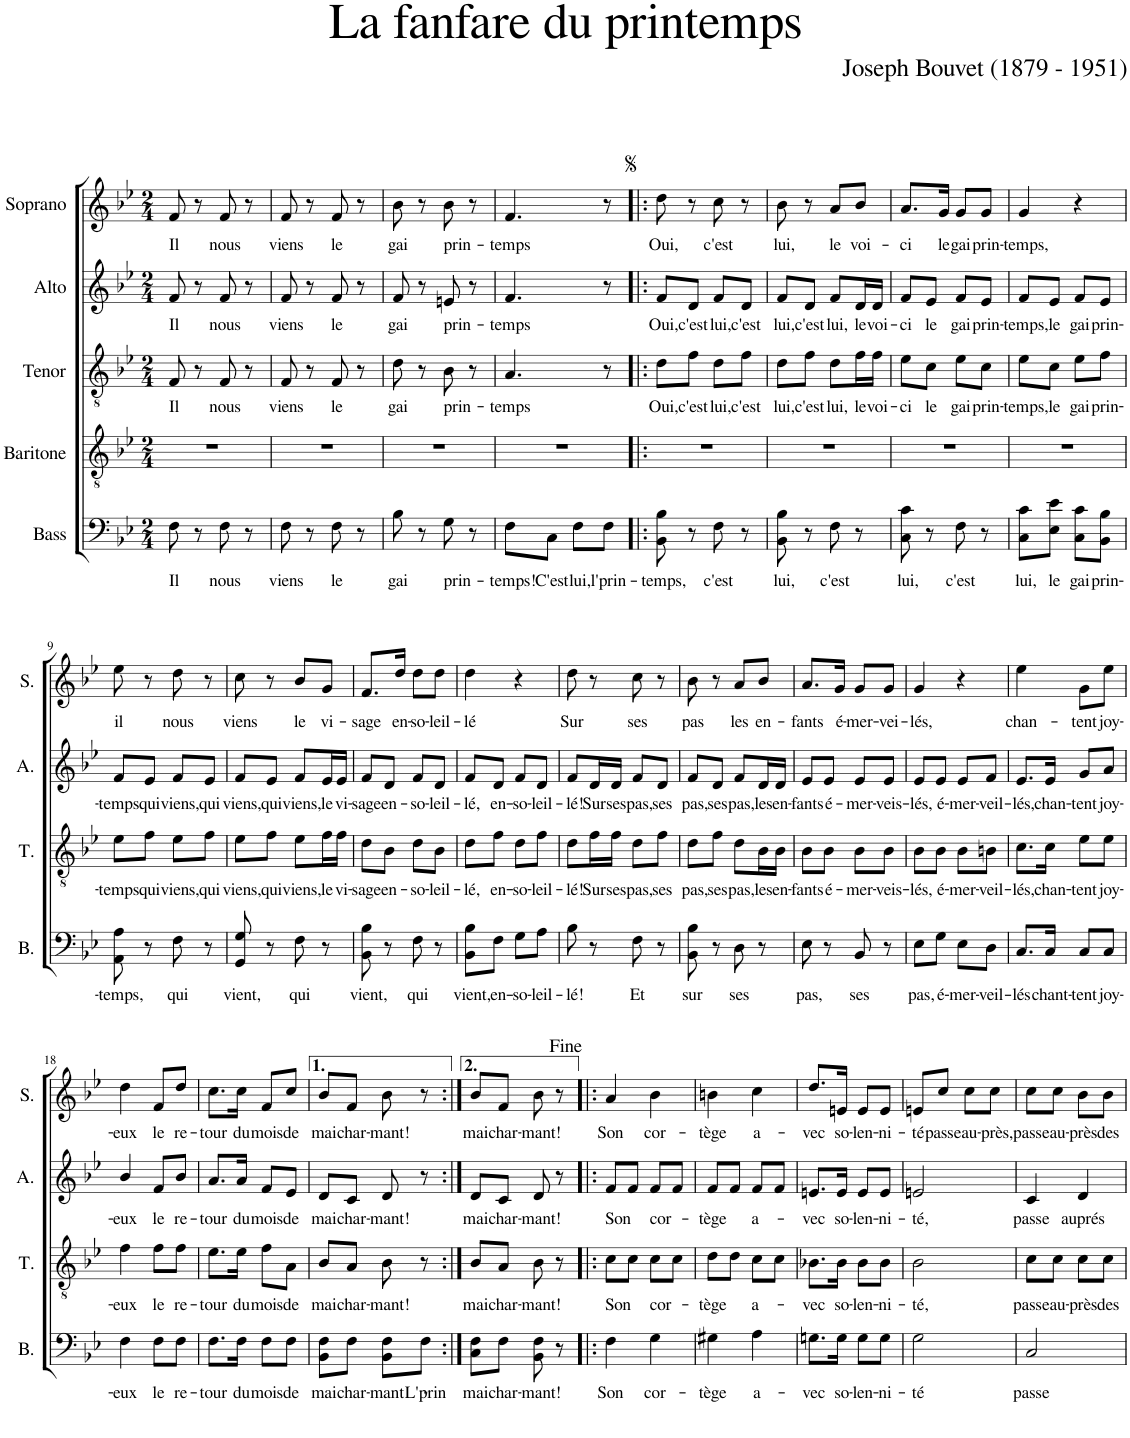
**kern	**text	**kern	**kern	**text	**kern	**text	**kern	**text
*part5	*part5	*part4	*part3	*part3	*part2	*part2	*part1	*part1
*staff5	*staff5	*staff4	*staff3	*staff3	*staff2	*staff2	*staff1	*staff1
*I"Bass	*	*I"Baritone	*I"Tenor	*	*I"Alto	*	*I"Soprano	*
*I'B.	*	*I'Bar.	*I'T.	*	*I'A.	*	*I'S.	*
*clefF4	*	*clefGv2	*clefGv2	*	*clefG2	*	*clefG2	*
*k[b-e-]	*	*k[b-e-]	*k[b-e-]	*	*k[b-e-]	*	*k[b-e-]	*
*M2/4	*	*M2/4	*M2/4	*	*M2/4	*	*M2/4	*
=1	=1	=1	=1	=1	=1	=1	=1	=1
!	!LO:LY:b	!	!	!LO:LY:b	!	!LO:LY:b	!	!LO:LY:b
8F\	Il	2r	8F/	Il	8f/	Il	8f/	Il
8r	.	.	8r	.	8r	.	8r	.
!	!LO:LY:b	!	!	!LO:LY:b	!	!LO:LY:b	!	!LO:LY:b
8F\	nous	.	8F/	nous	8f/	nous	8f/	nous
8r	.	.	8r	.	8r	.	8r	.
=2	=2	=2	=2	=2	=2	=2	=2	=2
!	!LO:LY:b	!	!	!LO:LY:b	!	!LO:LY:b	!	!LO:LY:b
8F\	viens	2r	8F/	viens	8f/	viens	8f/	viens
8r	.	.	8r	.	8r	.	8r	.
!	!LO:LY:b	!	!	!LO:LY:b	!	!LO:LY:b	!	!LO:LY:b
8F\	le	.	8F/	le	8f/	le	8f/	le
8r	.	.	8r	.	8r	.	8r	.
=3	=3	=3	=3	=3	=3	=3	=3	=3
!	!LO:LY:b	!	!	!LO:LY:b	!	!LO:LY:b	!	!LO:LY:b
8B-\	gai	2r	8d\	gai	8f/	gai	8b-\	gai
8r	.	.	8r	.	8r	.	8r	.
!	!LO:LY:b	!	!	!LO:LY:b	!	!LO:LY:b	!	!LO:LY:b
8G\	prin-	.	8B-\	prin-	8en/	prin-	8b-\	prin-
8r	.	.	8r	.	8r	.	8r	.
=4	=4	=4	=4	=4	=4	=4	=4	=4
!	!LO:LY:b	!	!	!LO:LY:b	!	!LO:LY:b	!	!LO:LY:b
8F\L	temps!	2r	4.A/	-temps	4.f/	-temps	4.f/	-temps
!	!LO:LY:b	!	!	!	!	!	!	!
8C\J	C'est	.	.	.	.	.	.	.
!	!LO:LY:b	!	!	!	!	!	!	!
8F\L	lui,	.	.	.	.	.	.	.
!	!LO:LY:b	!	!	!	!	!	!	!
8F\J	l'prin-	.	8r	.	8r	.	8r	.
=5!|:	=5!|:	=5!|:	=5!|:	=5!|:	=5!|:	=5!|:	=5!|:	=5!|:
!	!LO:LY:b	!	!	!LO:LY:b	!	!LO:LY:b	!	!LO:LY:b
8BB-\ 8B-\	-temps,	2r	8d\L	Oui,	8f/L	Oui,	8dd\	Oui,
!	!	!	!	!LO:LY:b	!	!LO:LY:b	!	!
8r	.	.	8f\J	c'est	8d/J	c'est	8r	.
!	!LO:LY:b	!	!	!LO:LY:b	!	!LO:LY:b	!	!LO:LY:b
8F\	c'est	.	8d\L	lui,	8f/L	lui,	8cc\	c'est
!	!	!	!	!LO:LY:b	!	!LO:LY:b	!	!
8r	.	.	8f\J	c'est	8d/J	c'est	8r	.
=6	=6	=6	=6	=6	=6	=6	=6	=6
!	!LO:LY:b	!	!	!LO:LY:b	!	!LO:LY:b	!	!LO:LY:b
8BB-\ 8B-\	lui,	2r	8d\L	lui,	8f/L	lui,	8b-\	lui,
!	!	!	!	!LO:LY:b	!	!LO:LY:b	!	!
8r	.	.	8f\J	c'est	8d/J	c'est	8r	.
!	!LO:LY:b	!	!	!LO:LY:b	!	!LO:LY:b	!	!LO:LY:b
8F\	c'est	.	8d\L	lui,	8f/L	lui,	8a/L	le
!	!	!	!	!LO:LY:b	!	!LO:LY:b	!	!LO:LY:b
8r	.	.	16f\L	le	16d/L	le	8b-/J	voi-
!	!	!	!	!LO:LY:b	!	!LO:LY:b	!	!
.	.	.	16f\JJ	voi-	16d/JJ	voi-	.	.
=7	=7	=7	=7	=7	=7	=7	=7	=7
!	!LO:LY:b	!	!	!LO:LY:b	!	!LO:LY:b	!	!LO:LY:b
8C\ 8c\	lui,	2r	8e-\L	-ci	8f/L	-ci	8.a/L	-ci
!	!	!	!	!LO:LY:b	!	!LO:LY:b	!	!
8r	.	.	8c\J	le	8e-/J	le	.	.
!	!	!	!	!	!	!	!	!LO:LY:b
.	.	.	.	.	.	.	16g/Jk	le
!	!LO:LY:b	!	!	!LO:LY:b	!	!LO:LY:b	!	!LO:LY:b
8F\	c'est	.	8e-\L	gai	8f/L	gai	8g/L	gai
!	!	!	!	!LO:LY:b	!	!LO:LY:b	!	!LO:LY:b
8r	.	.	8c\J	prin-	8e-/J	prin-	8g/J	prin-
=8	=8	=8	=8	=8	=8	=8	=8	=8
!	!LO:LY:b	!	!	!LO:LY:b	!	!LO:LY:b	!	!LO:LY:b
8C\ 8c\L	lui,	2r	8e-\L	-temps,	8f/L	-temps,	4g/	-temps,
!	!LO:LY:b	!	!	!LO:LY:b	!	!LO:LY:b	!	!
8E-\ 8e-\J	le	.	8c\J	le	8e-/J	le	.	.
!	!LO:LY:b	!	!	!LO:LY:b	!	!LO:LY:b	!	!
8C\ 8c\L	gai	.	8e-\L	gai	8f/L	gai	4r	.
!	!LO:LY:b	!	!	!LO:LY:b	!	!LO:LY:b	!	!
8BB-\ 8B-\J	prin-	.	8f\J	prin-	8e-/J	prin-	.	.
!!LO:LB:g=z
=9	=9	=9	=9	=9	=9	=9	=9	=9
!	!LO:LY:b	!	!	!LO:LY:b	!	!LO:LY:b	!	!LO:LY:b
8AA\ 8A\	-temps,	2r	8e-\L	-temps	8f/L	-temps	8ee-\	il
!	!	!	!	!LO:LY:b	!	!LO:LY:b	!	!
8r	.	.	8f\J	qui	8e-/J	qui	8r	.
!	!LO:LY:b	!	!	!LO:LY:b	!	!LO:LY:b	!	!LO:LY:b
8F\	qui	.	8e-\L	viens,	8f/L	viens,	8dd\	nous
!	!	!	!	!LO:LY:b	!	!LO:LY:b	!	!
8r	.	.	8f\J	qui	8e-/J	qui	8r	.
=10	=10	=10	=10	=10	=10	=10	=10	=10
!	!LO:LY:b	!	!	!LO:LY:b	!	!LO:LY:b	!	!LO:LY:b
8GG/ 8G/	vient,	2r	8e-\L	viens,	8f/L	viens,	8cc\	viens
!	!	!	!	!LO:LY:b	!	!LO:LY:b	!	!
8r	.	.	8f\J	qui	8e-/J	qui	8r	.
!	!LO:LY:b	!	!	!LO:LY:b	!	!LO:LY:b	!	!LO:LY:b
8F\	qui	.	8e-\L	viens,	8f/L	viens,	8b-/L	le
!	!	!	!	!LO:LY:b	!	!LO:LY:b	!	!LO:LY:b
8r	.	.	16f\L	le	16e-/L	le	8g/J	vi-
!	!	!	!	!LO:LY:b	!	!LO:LY:b	!	!
.	.	.	16f\JJ	vi-	16e-/JJ	vi-	.	.
=11	=11	=11	=11	=11	=11	=11	=11	=11
!	!LO:LY:b	!	!	!LO:LY:b	!	!LO:LY:b	!	!LO:LY:b
8BB-\ 8B-\	vient,	2r	8d\L	-sage	8f/L	-sage	8.f/L	-sage
!	!	!	!	!LO:LY:b	!	!LO:LY:b	!	!
8r	.	.	8B-\J	en-	8d/J	en-	.	.
!	!	!	!	!	!	!	!	!LO:LY:b
.	.	.	.	.	.	.	16dd/Jk	en-
!	!LO:LY:b	!	!	!LO:LY:b	!	!LO:LY:b	!	!LO:LY:b
8F\	qui	.	8d\L	-so-	8f/L	-so-	8dd\L	-so-
!	!	!	!	!LO:LY:b	!	!LO:LY:b	!	!LO:LY:b
8r	.	.	8B-\J	-leil-	8d/J	-leil-	8dd\J	-leil-
=12	=12	=12	=12	=12	=12	=12	=12	=12
!	!LO:LY:b	!	!	!LO:LY:b	!	!LO:LY:b	!	!LO:LY:b
8BB-\ 8B-\L	vient,	2r	8d\L	-lé,	8f/L	-lé,	4dd\	-lé
!	!LO:LY:b	!	!	!LO:LY:b	!	!LO:LY:b	!	!
8F\J	en-	.	8f\J	en-	8d/J	en-	.	.
!	!LO:LY:b	!	!	!LO:LY:b	!	!LO:LY:b	!	!
8G\L	-so-	.	8d\L	-so-	8f/L	-so-	4r	.
!	!LO:LY:b	!	!	!LO:LY:b	!	!LO:LY:b	!	!
8A\J	-leil-	.	8f\J	-leil-	8d/J	-leil-	.	.
=13	=13	=13	=13	=13	=13	=13	=13	=13
!	!LO:LY:b	!	!	!LO:LY:b	!	!LO:LY:b	!	!LO:LY:b
8B-\	-lé!	2r	8d\L	-lé!	8f/L	-lé!	8dd\	Sur
!	!	!	!	!LO:LY:b	!	!LO:LY:b	!	!
8r	.	.	16f\L	Sur	16d/L	Sur	8r	.
!	!	!	!	!LO:LY:b	!	!LO:LY:b	!	!
.	.	.	16f\JJ	ses	16d/JJ	ses	.	.
!	!LO:LY:b	!	!	!LO:LY:b	!	!LO:LY:b	!	!LO:LY:b
8F\	Et	.	8d\L	pas,	8f/L	pas,	8cc\	ses
!	!	!	!	!LO:LY:b	!	!LO:LY:b	!	!
8r	.	.	8f\J	ses	8d/J	ses	8r	.
=14	=14	=14	=14	=14	=14	=14	=14	=14
!	!LO:LY:b	!	!	!LO:LY:b	!	!LO:LY:b	!	!LO:LY:b
8BB-\ 8B-\	sur	2r	8d\L	pas,	8f/L	pas,	8b-\	pas
!	!	!	!	!LO:LY:b	!	!LO:LY:b	!	!
8r	.	.	8f\J	ses	8d/J	ses	8r	.
!	!LO:LY:b	!	!	!LO:LY:b	!	!LO:LY:b	!	!LO:LY:b
8D\	ses	.	8d\L	pas,	8f/L	pas,	8a/L	les
!	!	!	!	!LO:LY:b	!	!LO:LY:b	!	!LO:LY:b
8r	.	.	16B-\L	les	16d/L	les	8b-/J	en-
!	!	!	!	!LO:LY:b	!	!LO:LY:b	!	!
.	.	.	16B-\JJ	en-	16d/JJ	en-	.	.
=15	=15	=15	=15	=15	=15	=15	=15	=15
!	!LO:LY:b	!	!	!LO:LY:b	!	!LO:LY:b	!	!LO:LY:b
8E-\	pas,	2r	8B-\L	-fants	8e-/L	-fants	8.a/L	-fants
!	!	!	!	!LO:LY:b	!	!LO:LY:b	!	!
8r	.	.	8B-\J	é-	8e-/J	é-	.	.
!	!	!	!	!	!	!	!	!LO:LY:b
.	.	.	.	.	.	.	16g/Jk	é-
!	!LO:LY:b	!	!	!LO:LY:b	!	!LO:LY:b	!	!LO:LY:b
8BB-/	ses	.	8B-\L	-mer-	8e-/L	-mer-	8g/L	-mer-
!	!	!	!	!LO:LY:b	!	!LO:LY:b	!	!LO:LY:b
8r	.	.	8B-\J	-veis-	8e-/J	-veis-	8g/J	-vei-
=16	=16	=16	=16	=16	=16	=16	=16	=16
!	!LO:LY:b	!	!	!LO:LY:b	!	!LO:LY:b	!	!LO:LY:b
8E-\L	pas,	2r	8B-\L	-lés,	8e-/L	-lés,	4g/	-lés,
!	!LO:LY:b	!	!	!LO:LY:b	!	!LO:LY:b	!	!
8G\J	é-	.	8B-\J	é-	8e-/J	é-	.	.
!	!LO:LY:b	!	!	!LO:LY:b	!	!LO:LY:b	!	!
8E-\L	-mer-	.	8B-\L	-mer-	8e-/L	-mer-	4r	.
!	!LO:LY:b	!	!	!LO:LY:b	!	!LO:LY:b	!	!
8D\J	-veil-	.	8Bn\J	-veil-	8f/J	-veil-	.	.
=17	=17	=17	=17	=17	=17	=17	=17	=17
!	!LO:LY:b	!	!	!LO:LY:b	!	!LO:LY:b	!	!LO:LY:b
8.C/L	-lés	2r	8.c\L	-lés,	8.e-/L	-lés,	4ee-\	chan-
!	!LO:LY:b	!	!	!LO:LY:b	!	!LO:LY:b	!	!
16C/Jk	chant-	.	16c\Jk	chan-	16e-/Jk	chan-	.	.
!	!LO:LY:b	!	!	!LO:LY:b	!	!LO:LY:b	!	!LO:LY:b
8C/L	-tent	.	8e-\L	-tent	8g/L	-tent	8g\L	-tent
!	!LO:LY:b	!	!	!LO:LY:b	!	!LO:LY:b	!	!LO:LY:b
8C/J	joy-	.	8e-\J	joy-	8a/J	joy-	8ee-\J	joy-
!!LO:LB:g=z
=18	=18	=18	=18	=18	=18	=18	=18	=18
!	!LO:LY:b	!	!	!LO:LY:b	!	!LO:LY:b	!	!LO:LY:b
4F\	-eux	2r	4f\	-eux	4b-/	-eux	4dd\	-eux
!	!LO:LY:b	!	!	!LO:LY:b	!	!LO:LY:b	!	!LO:LY:b
8F\L	le	.	8f\L	le	8f/L	le	8f/L	le
!	!LO:LY:b	!	!	!LO:LY:b	!	!LO:LY:b	!	!LO:LY:b
8F\J	re-	.	8f\J	re-	8b-/J	re-	8dd/J	re-
=19	=19	=19	=19	=19	=19	=19	=19	=19
!	!LO:LY:b	!	!	!LO:LY:b	!	!LO:LY:b	!	!LO:LY:b
8.F\L	-tour	2r	8.e-\L	-tour	8.a/L	-tour	8.cc\L	-tour
!	!LO:LY:b	!	!	!LO:LY:b	!	!LO:LY:b	!	!LO:LY:b
16F\Jk	du	.	16e-\Jk	du	16a/Jk	du	16cc\Jk	du
!	!LO:LY:b	!	!	!LO:LY:b	!	!LO:LY:b	!	!LO:LY:b
8F\L	mois	.	8f\L	mois	8f/L	mois	8f/L	mois
!	!LO:LY:b	!	!	!LO:LY:b	!	!LO:LY:b	!	!LO:LY:b
8F\J	de	.	8A\J	de	8e-/J	de	8cc/J	de
=20	=20	=20	=20	=20	=20	=20	=20	=20
!	!LO:LY:b	!	!	!LO:LY:b	!	!LO:LY:b	!	!LO:LY:b
8BB-\ 8F\L	mai	2r	8B-/L	mai	8d/L	mai	8b-/L	mai
!	!LO:LY:b	!	!	!LO:LY:b	!	!LO:LY:b	!	!LO:LY:b
8F\J	char-	.	8A/J	char-	8c/J	char-	8f/J	char-
!	!LO:LY:b	!	!	!LO:LY:b	!	!LO:LY:b	!	!LO:LY:b
8BB-\ 8F\L	-mant	.	8B-\	-mant!	8d/	-mant!	8b-\	-mant!
!	!LO:LY:b	!	!	!	!	!	!	!
8F\J	L'prin-	.	8r	.	8r	.	8r	.
=21:|!	=21:|!	=21:|!	=21:|!	=21:|!	=21:|!	=21:|!	=21:|!	=21:|!
!	!LO:LY:b	!	!	!LO:LY:b	!	!LO:LY:b	!	!LO:LY:b
8C\ 8F\L	-mai	2r	8B-/L	mai	8d/L	mai	8b-/L	mai
!	!LO:LY:b	!	!	!LO:LY:b	!	!LO:LY:b	!	!LO:LY:b
8F\J	char-	.	8A/J	char-	8c/J	char-	8f/J	char-
!	!LO:LY:b	!	!	!LO:LY:b	!	!LO:LY:b	!	!LO:LY:b
8BB-\ 8F\	-mant!	.	8B-\	-mant!	8d/	-mant!	8b-\	-mant!
8r	.	.	8r	.	8r	.	8r	.
=22!|:	=22!|:	=22!|:	=22!|:	=22!|:	=22!|:	=22!|:	=22!|:	=22!|:
!	!LO:LY:b	!	!	!LO:LY:b	!	!LO:LY:b	!	!LO:LY:b
4F\	Son	2r	8c\L	Son	8f/L	Son	4a/	Son
.	.	.	8c\J	.	8f/J	.	.	.
!	!LO:LY:b	!	!	!LO:LY:b	!	!LO:LY:b	!	!LO:LY:b
4G\	cor-	.	8c\L	cor-	8f/L	cor-	4b-\	cor-
.	.	.	8c\J	.	8f/J	.	.	.
=23	=23	=23	=23	=23	=23	=23	=23	=23
!	!LO:LY:b	!	!	!LO:LY:b	!	!LO:LY:b	!	!LO:LY:b
4G#X\	-tège	2r	8d\L	-tège	8f/L	-tège	4bn\	-tège
.	.	.	8d\J	.	8f/J	.	.	.
!	!LO:LY:b	!	!	!LO:LY:b	!	!LO:LY:b	!	!LO:LY:b
4A\	a-	.	8c\L	a-	8f/L	a-	4cc\	a-
.	.	.	8c\J	.	8f/J	.	.	.
=24	=24	=24	=24	=24	=24	=24	=24	=24
!	!LO:LY:b	!	!	!LO:LY:b	!	!LO:LY:b	!	!LO:LY:b
8.Gn\L	-vec	2r	8.B-X\L	-vec	8.en/L	-vec	8.dd/L	-vec
!	!LO:LY:b	!	!	!LO:LY:b	!	!LO:LY:b	!	!LO:LY:b
16G\Jk	so-	.	16B-\Jk	so-	16e/Jk	so-	16en/Jk	so-
!	!LO:LY:b	!	!	!LO:LY:b	!	!LO:LY:b	!	!LO:LY:b
8G\L	-len-	.	8B-\L	-len-	8e/L	-len-	8e/L	-len-
!	!LO:LY:b	!	!	!LO:LY:b	!	!LO:LY:b	!	!LO:LY:b
8G\J	-ni-	.	8B-\J	-ni-	8e/J	-ni-	8e/J	-ni-
=25	=25	=25	=25	=25	=25	=25	=25	=25
!	!LO:LY:b	!	!	!LO:LY:b	!	!LO:LY:b	!	!LO:LY:b
2G\	-té	2r	2B-\	-té,	2en/	-té,	8en/L	-té
!	!	!	!	!	!	!	!	!LO:LY:b
.	.	.	.	.	.	.	8cc/J	passe
!	!	!	!	!	!	!	!	!LO:LY:b
.	.	.	.	.	.	.	8cc\L	au-
!	!	!	!	!	!	!	!	!LO:LY:b
.	.	.	.	.	.	.	8cc\J	-près,
=26	=26	=26	=26	=26	=26	=26	=26	=26
!	!LO:LY:b	!	!	!LO:LY:b	!	!LO:LY:b	!	!LO:LY:b
2C/	passe	2r	8c\L	passe	4c/	passe	8cc\L	passe
!	!	!	!	!LO:LY:b	!	!	!	!LO:LY:b
.	.	.	8c\J	au-	.	.	8cc\J	au-
!	!	!	!	!LO:LY:b	!	!LO:LY:b	!	!LO:LY:b
.	.	.	8c\L	-près	4d/	auprés	8b-\L	-près
!	!	!	!	!LO:LY:b	!	!	!	!LO:LY:b
.	.	.	8c\J	des	.	.	8b-\J	des
=	=	=	=	=	=	=	=	=
*-	*-	*-	*-	*-	*-	*-	*-	*-
